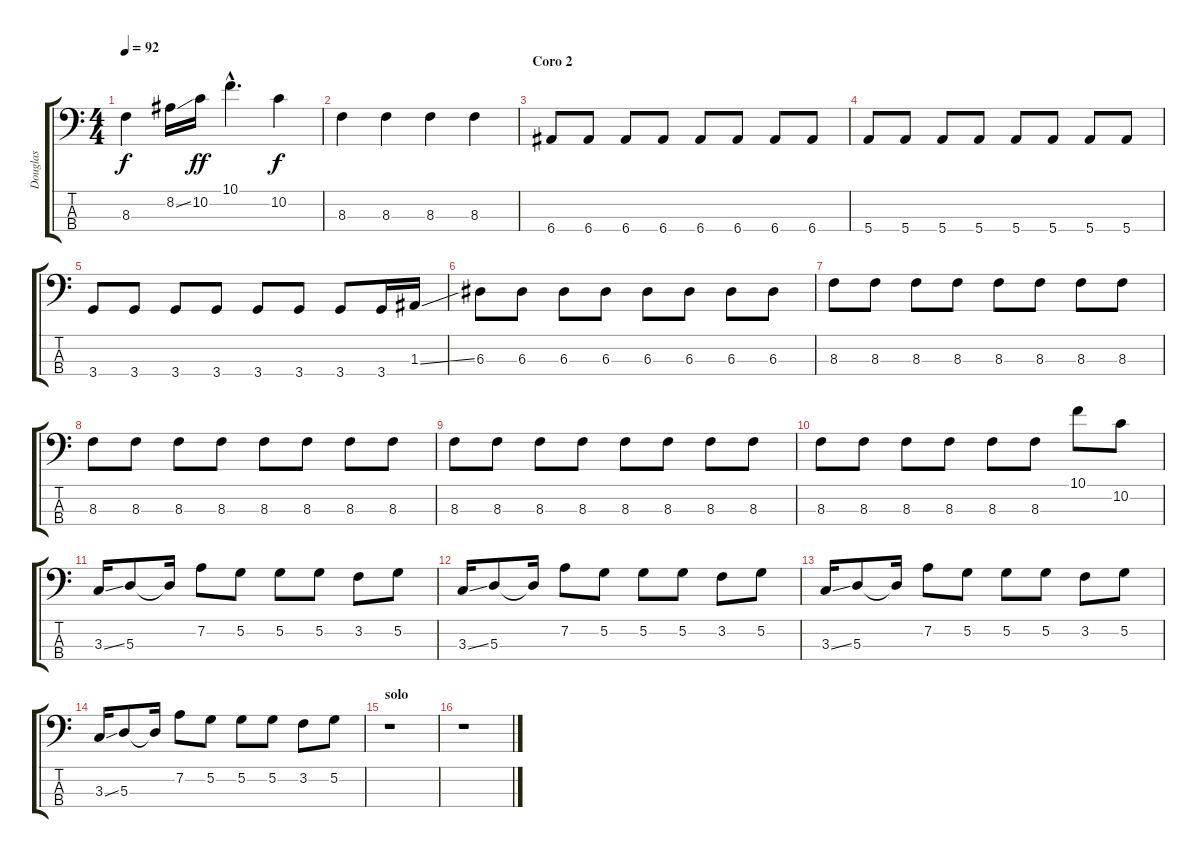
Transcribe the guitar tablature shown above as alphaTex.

\track ("Douglas" "Douglas") {instrument electricbassfinger}
\staff {score tabs}
\tuning (G2 D2 A1 E1) {hide}
\ts (4 4)
\tempo 92
\clef f4
\ks c
8.3.4{dy f} 8.2{ss}.16 10.2.16{dy ff} 10.1{hac}.4{d} 10.2.4{dy f} |
8.3.4 8.3.4 8.3.4 8.3.4 |
\section ("" "Coro 2")
6.4.8 6.4.8 6.4.8 6.4.8 6.4.8 6.4.8 6.4.8 6.4.8 |
5.4.8 5.4.8 5.4.8 5.4.8 5.4.8 5.4.8 5.4.8 5.4.8 |
3.4.8 3.4.8 3.4.8 3.4.8 3.4.8 3.4.8 3.4.8 3.4.16 1.3{ss}.16 |
6.3.8 6.3.8 6.3.8 6.3.8 6.3.8 6.3.8 6.3.8 6.3.8 |
8.3.8 8.3.8 8.3.8 8.3.8 8.3.8 8.3.8 8.3.8 8.3.8 |
8.3.8 8.3.8 8.3.8 8.3.8 8.3.8 8.3.8 8.3.8 8.3.8 |
8.3.8 8.3.8 8.3.8 8.3.8 8.3.8 8.3.8 8.3.8 8.3.8 |
8.3.8 8.3.8 8.3.8 8.3.8 8.3.8 8.3.8 10.1.8 10.2.8 |
3.3{ss}.16 5.3.8 5.3{t}.16 7.2.8 5.2.8 5.2.8 5.2.8 3.2.8 5.2.8 |
3.3{ss}.16 5.3.8 5.3{t}.16 7.2.8 5.2.8 5.2.8 5.2.8 3.2.8 5.2.8 |
3.3{ss}.16 5.3.8 5.3{t}.16 7.2.8 5.2.8 5.2.8 5.2.8 3.2.8 5.2.8 |
3.3{ss}.16 5.3.8 5.3{t}.16 7.2.8 5.2.8 5.2.8 5.2.8 3.2.8 5.2.8 |
\section ("" "solo")
r.1 |
r.1
